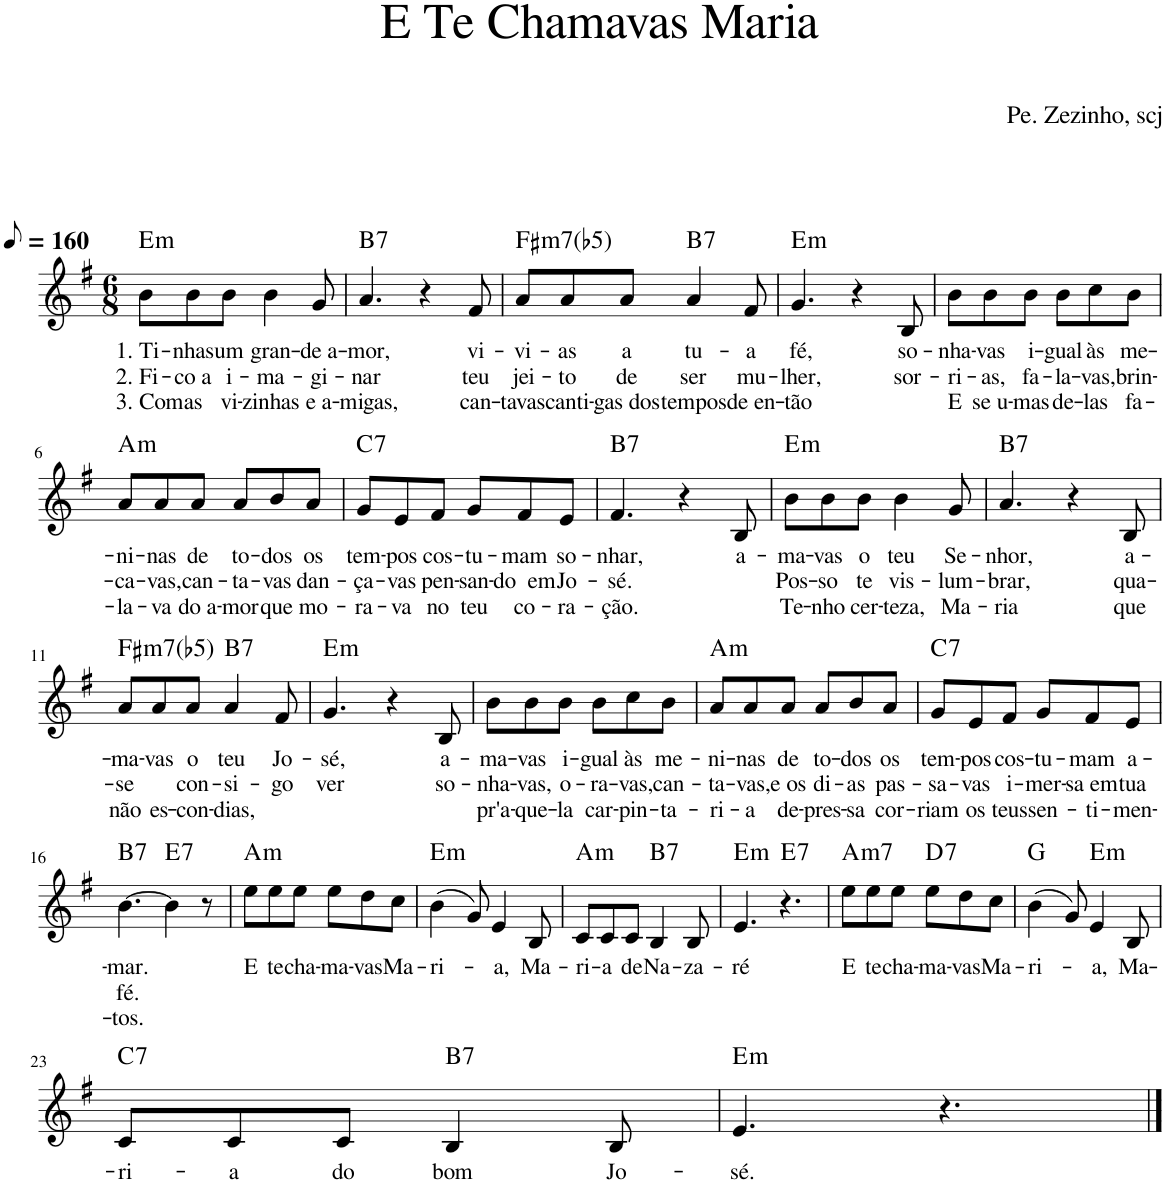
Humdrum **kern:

**kern	**text	**text	**text	**harte
*part1	*part1	*part1	*part1	*part1
*staff1	*staff1	*staff1	*staff1	*
*I"Voz	*	*	*	*
*I'Vo.	*	*	*	*
*clefG2	*	*	*	*
*k[f#]	*	*	*	*
*M6/8	*	*	*	*
*MM80	*	*	*	*
=1	=1	=1	=1	=1
!	!LO:LY:b	!LO:LY:b	!LO:LY:b	!LO:H:kt=m
8b\L	1. Ti-	2. Fi-	3. Com	E:min
!	!LO:LY:b	!LO:LY:b	!LO:LY:b	!
8b\	-nhas	-co a	as	.
!	!LO:LY:b	!LO:LY:b	!LO:LY:b	!
8b\J	um	i-	vi-	.
!	!LO:LY:b	!LO:LY:b	!LO:LY:b	!
4b\	gran-	-ma-	-zinhas	.
!	!LO:LY:b	!LO:LY:b	!LO:LY:b	!
8g/	-de a-	-gi-	e a-	.
=2	=2	=2	=2	=2
!	!LO:LY:b	!LO:LY:b	!LO:LY:b	!LO:H:kt=7
4.a/	-mor,	-nar	-migas,	B:7
4r	.	.	.	.
!	!LO:LY:b	!LO:LY:b	!LO:LY:b	!
8f#/	vi-	teu	can-	.
=3	=3	=3	=3	=3
!	!LO:LY:b	!LO:LY:b	!LO:LY:b	!LO:H:kt=m7(b5)
8a/L	-vi-	jei-	-tavas	F#:hdim7
!	!LO:LY:b	!LO:LY:b	!LO:LY:b	!
8a/	-as	-to	canti-	.
!	!LO:LY:b	!LO:LY:b	!LO:LY:b	!
8a/J	a	de	-gas dos	.
!	!LO:LY:b	!LO:LY:b	!LO:LY:b	!LO:H:kt=7
4a/	tu-	ser	tempos	B:7
!	!LO:LY:b	!LO:LY:b	!LO:LY:b	!
8f#/	-a	mu-	de en-	.
=4	=4	=4	=4	=4
!	!LO:LY:b	!LO:LY:b	!LO:LY:b	!LO:H:kt=m
4.g/	fé,	-lher,	-tão	E:min
4r	.	.	.	.
!	!LO:LY:b	!LO:LY:b	!	!
8B/	so-	sor-	.	.
=5	=5	=5	=5	=5
!	!LO:LY:b	!LO:LY:b	!LO:LY:b	!
8b\L	-nha-	-ri-	E	.
!	!LO:LY:b	!LO:LY:b	!LO:LY:b	!
8b\	-vas	-as,	se u-	.
!	!LO:LY:b	!LO:LY:b	!LO:LY:b	!
8b\J	i-	fa-	-mas	.
!	!LO:LY:b	!LO:LY:b	!LO:LY:b	!
8b\L	-gual	-la-	de-	.
!	!LO:LY:b	!LO:LY:b	!LO:LY:b	!
8cc\	às	-vas,	-las	.
!	!LO:LY:b	!LO:LY:b	!LO:LY:b	!
8b\J	me-	brin-	fa-	.
!!LO:LB:g=z
=6	=6	=6	=6	=6
!	!LO:LY:b	!LO:LY:b	!LO:LY:b	!LO:H:kt=m
8a/L	-ni-	-ca-	-la-	A:min
!	!LO:LY:b	!LO:LY:b	!LO:LY:b	!
8a/	-nas	-vas,	-va	.
!	!LO:LY:b	!LO:LY:b	!LO:LY:b	!
8a/J	de	can-	do a-	.
!	!LO:LY:b	!LO:LY:b	!LO:LY:b	!
8a/L	to-	-ta-	-mor	.
!	!LO:LY:b	!LO:LY:b	!LO:LY:b	!
8b/	-dos	-vas	que	.
!	!LO:LY:b	!LO:LY:b	!LO:LY:b	!
8a/J	os	dan-	mo-	.
=7	=7	=7	=7	=7
!	!LO:LY:b	!LO:LY:b	!LO:LY:b	!LO:H:kt=7
8g/L	tem-	-ça-	-ra-	C:7
!	!LO:LY:b	!LO:LY:b	!LO:LY:b	!
8e/	-pos	-vas	-va	.
!	!LO:LY:b	!LO:LY:b	!LO:LY:b	!
8f#/J	cos-	pen-	no	.
!	!LO:LY:b	!LO:LY:b	!LO:LY:b	!
8g/L	-tu-	-san-	teu	.
!	!LO:LY:b	!LO:LY:b	!LO:LY:b	!
8f#/	-mam	-do em	co-	.
!	!LO:LY:b	!LO:LY:b	!LO:LY:b	!
8e/J	so-	Jo-	-ra-	.
=8	=8	=8	=8	=8
!	!LO:LY:b	!LO:LY:b	!LO:LY:b	!LO:H:kt=7
4.f#/	-nhar,	-sé.	-ção.	B:7
4r	.	.	.	.
!	!LO:LY:b	!	!	!
8B/	a-	.	.	.
=9	=9	=9	=9	=9
!	!LO:LY:b	!LO:LY:b	!LO:LY:b	!LO:H:kt=m
8b\L	-ma-	Pos-	Te-	E:min
!	!LO:LY:b	!LO:LY:b	!LO:LY:b	!
8b\	-vas	-so	-nho	.
!	!LO:LY:b	!LO:LY:b	!LO:LY:b	!
8b\J	o	te	cer-	.
!	!LO:LY:b	!LO:LY:b	!LO:LY:b	!
4b\	teu	vis-	-teza,	.
!	!LO:LY:b	!LO:LY:b	!LO:LY:b	!
8g/	Se-	-lum-	Ma-	.
=10	=10	=10	=10	=10
!	!LO:LY:b	!LO:LY:b	!LO:LY:b	!LO:H:kt=7
4.a/	-nhor,	-brar,	-ria	B:7
4r	.	.	.	.
!	!LO:LY:b	!LO:LY:b	!LO:LY:b	!
8B/	a-	qua-	que	.
!!LO:LB:g=z
=11	=11	=11	=11	=11
!	!LO:LY:b	!LO:LY:b	!LO:LY:b	!LO:H:kt=m7(b5)
8a/L	-ma-	-se	não	F#:hdim7
!	!LO:LY:b	!	!LO:LY:b	!
8a/	-vas	.	es-	.
!	!LO:LY:b	!LO:LY:b	!LO:LY:b	!
8a/J	o	con-	-con-	.
!	!LO:LY:b	!LO:LY:b	!LO:LY:b	!LO:H:kt=7
4a/	teu	-si-	-dias,	B:7
!	!LO:LY:b	!LO:LY:b	!	!
8f#/	Jo-	-go	.	.
=12	=12	=12	=12	=12
!	!LO:LY:b	!LO:LY:b	!	!LO:H:kt=m
4.g/	-sé,	ver	.	E:min
4r	.	.	.	.
!	!LO:LY:b	!LO:LY:b	!	!
8B/	a-	so-	.	.
=13	=13	=13	=13	=13
!	!LO:LY:b	!LO:LY:b	!LO:LY:b	!
8b\L	-ma-	-nha-	pr'a-	.
!	!LO:LY:b	!LO:LY:b	!LO:LY:b	!
8b\	-vas	-vas,	-que-	.
!	!LO:LY:b	!LO:LY:b	!LO:LY:b	!
8b\J	i-	o-	-la	.
!	!LO:LY:b	!LO:LY:b	!LO:LY:b	!
8b\L	-gual	-ra-	car-	.
!	!LO:LY:b	!LO:LY:b	!LO:LY:b	!
8cc\	às	-vas,	-pin-	.
!	!LO:LY:b	!LO:LY:b	!LO:LY:b	!
8b\J	me-	can-	-ta-	.
=14	=14	=14	=14	=14
!	!LO:LY:b	!LO:LY:b	!LO:LY:b	!LO:H:kt=m
8a/L	-ni-	-ta-	-ri-	A:min
!	!LO:LY:b	!LO:LY:b	!LO:LY:b	!
8a/	-nas	-vas,	-a	.
!	!LO:LY:b	!LO:LY:b	!LO:LY:b	!
8a/J	de	e os	de-	.
!	!LO:LY:b	!LO:LY:b	!LO:LY:b	!
8a/L	to-	di-	-pres-	.
!	!LO:LY:b	!LO:LY:b	!LO:LY:b	!
8b/	-dos	-as	-sa	.
!	!LO:LY:b	!LO:LY:b	!LO:LY:b	!
8a/J	os	pas-	cor-	.
=15	=15	=15	=15	=15
!	!LO:LY:b	!LO:LY:b	!LO:LY:b	!LO:H:kt=7
8g/L	tem-	-sa-	-riam	C:7
!	!LO:LY:b	!LO:LY:b	!LO:LY:b	!
8e/	-pos	-vas	os	.
!	!LO:LY:b	!LO:LY:b	!LO:LY:b	!
8f#/J	cos-	i-	teus	.
!	!LO:LY:b	!LO:LY:b	!LO:LY:b	!
8g/L	-tu-	-mer-	sen-	.
!	!LO:LY:b	!LO:LY:b	!LO:LY:b	!
8f#/	-mam	-sa em	-ti-	.
!	!LO:LY:b	!LO:LY:b	!LO:LY:b	!
8e/J	a-	tua	-men-	.
!!LO:LB:g=z
=16	=16	=16	=16	=16
!	!LO:LY:b	!LO:LY:b	!LO:LY:b	!LO:H:kt=7
[4.b\	-mar.	fé.	-tos.	B:7
!	!	!	!	!LO:H:kt=7
4b\]	.	.	.	E:7
8r	.	.	.	.
=17	=17	=17	=17	=17
!	!LO:LY:b	!	!	!LO:H:kt=m
8ee\L	E	.	.	A:min
!	!LO:LY:b	!	!	!
8ee\	te	.	.	.
!	!LO:LY:b	!	!	!
8ee\J	cha-	.	.	.
!	!LO:LY:b	!	!	!
8ee\L	-ma-	.	.	.
!	!LO:LY:b	!	!	!
8dd\	-vas	.	.	.
!	!LO:LY:b	!	!	!
8cc\J	Ma-	.	.	.
=18	=18	=18	=18	=18
!	!LO:LY:b	!	!	!LO:H:kt=m
(4b\	-ri-	.	.	E:min
8g/)	.	.	.	.
!	!LO:LY:b	!	!	!
4e/	-a,	.	.	.
!	!LO:LY:b	!	!	!
8B/	Ma-	.	.	.
=19	=19	=19	=19	=19
!	!LO:LY:b	!	!	!LO:H:kt=m
8c/L	-ri-	.	.	A:min
!	!LO:LY:b	!	!	!
8c/	-a	.	.	.
!	!LO:LY:b	!	!	!
8c/J	de	.	.	.
!	!LO:LY:b	!	!	!LO:H:kt=7
4B/	Na-	.	.	B:7
!	!LO:LY:b	!	!	!
8B/	-za-	.	.	.
=20	=20	=20	=20	=20
!	!LO:LY:b	!	!	!LO:H:kt=m
4.e/	-ré	.	.	E:min
!	!	!	!	!LO:H:kt=7
4.r	.	.	.	E:7
=21	=21	=21	=21	=21
!	!LO:LY:b	!	!	!LO:H:kt=m7
8ee\L	E	.	.	A:min7
!	!LO:LY:b	!	!	!
8ee\	te	.	.	.
!	!LO:LY:b	!	!	!
8ee\J	cha-	.	.	.
!	!LO:LY:b	!	!	!LO:H:kt=7
8ee\L	-ma-	.	.	D:7
!	!LO:LY:b	!	!	!
8dd\	-vas	.	.	.
!	!LO:LY:b	!	!	!
8cc\J	Ma-	.	.	.
=22	=22	=22	=22	=22
!	!LO:LY:b	!	!	!
(4b\	-ri-	.	.	G:maj
8g/)	.	.	.	.
!	!LO:LY:b	!	!	!LO:H:kt=m
4e/	-a,	.	.	E:min
!	!LO:LY:b	!	!	!
8B/	Ma-	.	.	.
!!LO:LB:g=z
=23	=23	=23	=23	=23
!	!LO:LY:b	!	!	!LO:H:kt=7
8c/L	-ri-	.	.	C:7
!	!LO:LY:b	!	!	!
8c/	-a	.	.	.
!	!LO:LY:b	!	!	!
8c/J	do	.	.	.
!	!LO:LY:b	!	!	!LO:H:kt=7
4B/	bom	.	.	B:7
!	!LO:LY:b	!	!	!
8B/	Jo-	.	.	.
=24	=24	=24	=24	=24
!	!LO:LY:b	!	!	!LO:H:kt=m
4.e/	-sé.	.	.	E:min
4.r	.	.	.	.
==	==	==	==	==
*-	*-	*-	*-	*-
